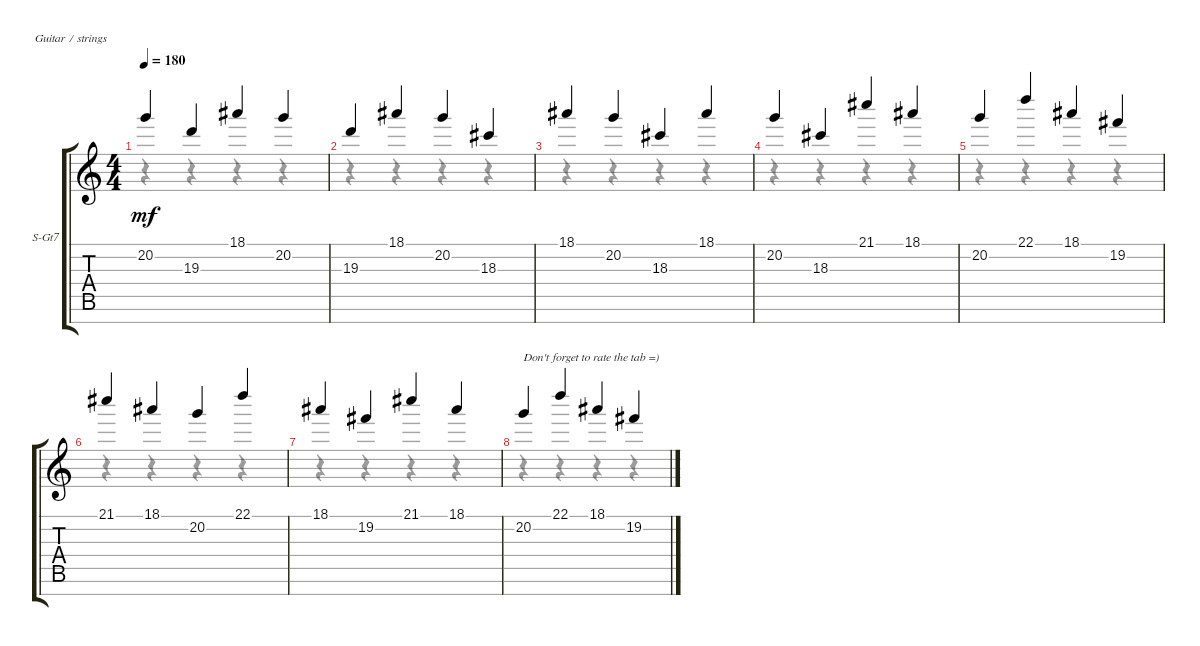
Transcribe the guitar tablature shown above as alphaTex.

\bracketExtendMode groupsimilarinstruments
\firstSystemTrackNameOrientation horizontal
\otherSystemsTrackNameOrientation horizontal
\track ("Grand piano (MIDI) (Staff 1)" "S-Gt7") {instrument acousticgrandpiano}
\staff {score tabs}
\tuning (E4 B3 G3 D3 A2 E2 B1)
\displaytranspose 12
\voice
\ts (4 4)
\tempo 180
\clef g2
\ks c
20.2.4{dy mf} 19.3.4 18.1.4 20.2.4 |
19.3.4 18.1.4 20.2.4 18.3.4 |
18.1.4 20.2.4 18.3.4 18.1.4 |
20.2.4 18.3.4 21.1.4 18.1.4 |
20.2.4 22.1.4 18.1.4 19.2.4 |
21.1.4 18.1.4 20.2.4 22.1.4 |
18.1.4 19.2.4 21.1.4 18.1.4 |
20.2.4{txt "Don't forget to rate the tab =)"} 22.1.4 18.1.4 19.2.4
\voice
\clef g2
\ottava regular
\simile none
\ks c
r.4{dy mf} r.4 r.4 r.4 |
r.4 r.4 r.4 r.4 |
r.4 r.4 r.4 r.4 |
r.4 r.4 r.4 r.4 |
r.4 r.4 r.4 r.4 |
r.4 r.4 r.4 r.4 |
r.4 r.4 r.4 r.4 |
r.4 r.4 r.4 r.4
